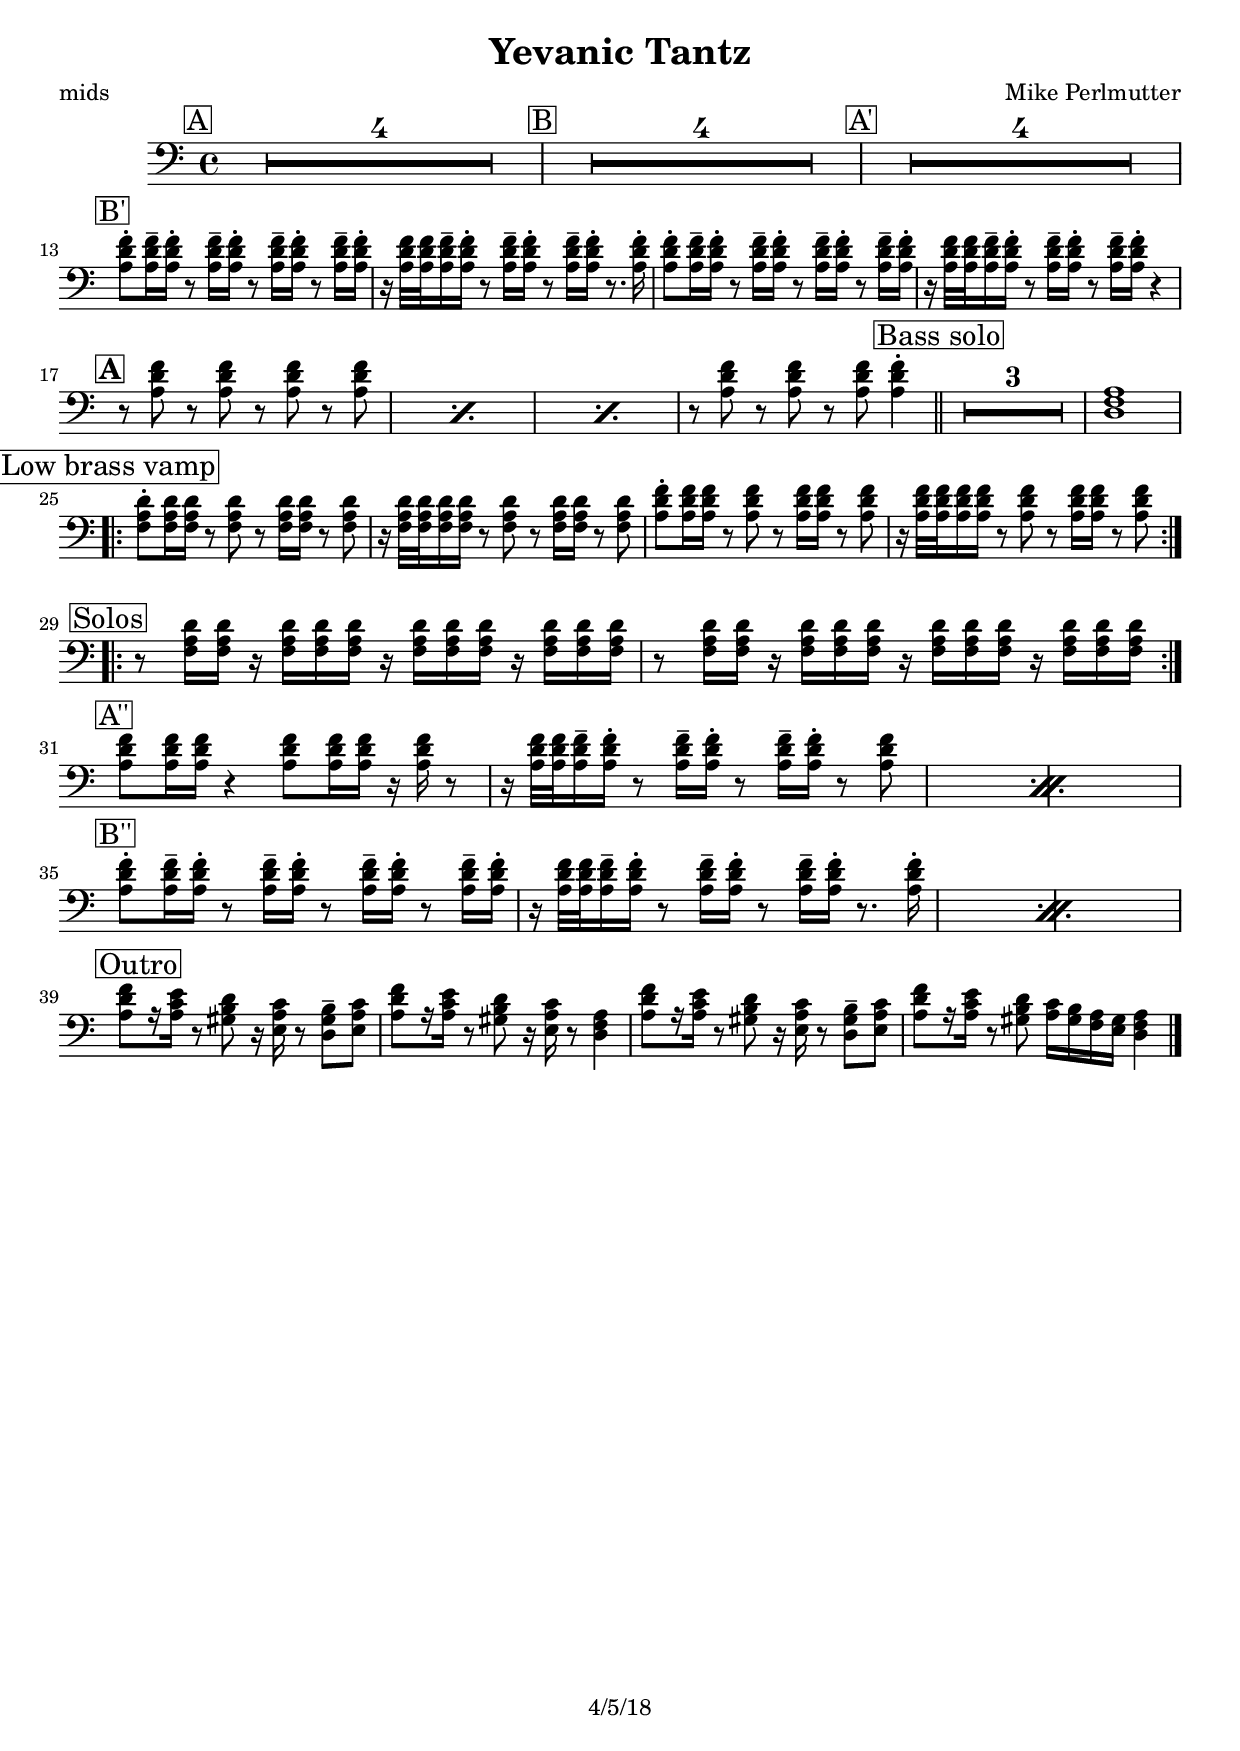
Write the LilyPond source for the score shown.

\version "2.16.0"

\header {

  title = "Yevanic Tantz"
  composer = "Mike Perlmutter"
  poet = "mids"

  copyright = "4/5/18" %date of latest edits

}

Mids=
\relative c' {
  \compressFullBarRests
  \override MultiMeasureRest.expand-limit = #2
  \time 4/4
  \clef  bass 
  
 \mark \markup { \box "A" } 
  R1*4

 \mark \markup { \box "B" } 
  R1*4

 \mark \markup { \box "A'" } 
  R1*4

\break
 \mark \markup { \box "B'" } 
<a d f>8-.  <a d f>16-- <a d f>-.    r8 <a d f>16-- <a d f>-.      r8 <a d f>16-- <a d f>-.      r8 <a d f>16-- <a d f>-.   |
 r16  <a d f>32 <a d f>  <a d f>16-- <a d f>-.      r8 <a d f>16-- <a d f>-.      r8 <a d f>16-- <a d f>-.    r8.  <a d f>16-. |

<a d f>8-.  <a d f>16-- <a d f>-.    r8 <a d f>16-- <a d f>-.      r8 <a d f>16-- <a d f>-.      r8 <a d f>16-- <a d f>-.   |
 r16  <a d f>32 <a d f>  <a d f>16-- <a d f>-.      r8 <a d f>16-- <a d f>-.      r8 <a d f>16-- <a d f>-.    r4 |

\break 
 \mark \default   %%%% C
 \repeat percent 3  {  r8 <a d f>   r8 <a d f>   r8 <a d f>   r8 <a d f>  | }
 r8 <a d f>   r8 <a d f>   r8 <a d f>    <a d f>4-. |

\bar "||"

 \mark \markup { \box "Bass solo" } 
  R1*3 | <d, f a>1 |

\break
 \mark \markup { \box "Low brass vamp" } 
  \repeat volta 2 {  
 <f a d>8-.  <f a d>16 <f a d>   r8 <f a d>     r <f a d>16 <f a d>   r8 <f a d> |
 r16 <f a d>32 <f a d>  <f a d>16 <f a d>    r8 <f a d>   r <f a d>16 <f a d>  r8 <f a d> |
 
<a d f>8-.  <a d f>16 <a d f>   r8 <a d f>     r <a d f>16 <a d f>   r8 <a d f> |
r16 <a d f>32 <a d f>  <a d f>16 <a d f>    r8 <a d f>   r <a d f>16 <a d f>  r8 <a d f> |
  }  %  end repeat 


\break
 \mark \markup { \box "Solos" } 
  \repeat volta 2 {  
  	r8 <f a d>16 <f a d> r <f a d> <f a d> <f a d> r <f a d> <f a d> <f a d> r <f a d> <f a d> <f a d> |
  	r8 <f a d>16 <f a d> r <f a d> <f a d> <f a d> r <f a d> <f a d> <f a d> r <f a d> <f a d> <f a d> |
  }  %  end repeat 


\break
 \mark \markup { \box "A''" } 
     \repeat percent 2  {  
<a d f>8 <a d f>16 <a d f>   r4   <a d f>8 <a d f>16 <a d f>  r16 <a d f> r8  |  
 r16  <a d f>32 <a d f>  <a d f>16-- <a d f>-.      r8 <a d f>16-- <a d f>-.      r8 <a d f>16-- <a d f>-.   r8 <a d f> |
     }  % end percent repeat


\break
 \mark \markup { \box "B''" } 
 \repeat percent 2  {  
<a d f>8-. <a d f>16-- <a d f>-.    r8 <a d f>16-- <a d f>-.      r8 <a d f>16-- <a d f>-.      r8 <a d f>16-- <a d f>-.   |
 r16  <a d f>32 <a d f>  <a d f>16-- <a d f>-.      r8 <a d f>16-- <a d f>-.      r8 <a d f>16-- <a d f>-.    r8.  <a d f>16-.
 }


\break
 \mark \markup { \box "Outro" } 
<a d f>8[ r16  <a c e>]  r8  <gis b d>8  r16  <e a c>  r8   <d gis b>--  <e a c> 
<a d f>8[ r16  <a c e>]  r8  <gis b d>8  r16  <e a c>  r8  <d f a>4
<a' d f>8[ r16  <a c e>]  r8  <gis b d>8  r16  <e a c>  r8   <d gis b>--  <e a c> 
<a d f>8[ r16  <a c e>]  r8  <gis b d>8   <a c>16  <gis b> <f a> <e gis>  <d f a>4
\bar "|."


} %%% end part  



\book { 
  \score { <<
    \set Score.markFormatter = #format-mark-box-alphabet 
    \new Staff \with { \consists "Volta_engraver" } {  \set Staff.midiInstrument = #"alto sax" \clef treble
                                                       \Mids
    }   

           >> \layout { \context { \Score \remove "Volta_engraver"  }  }
           \midi {    \tempo 2 = 100
           }
  } 
}










